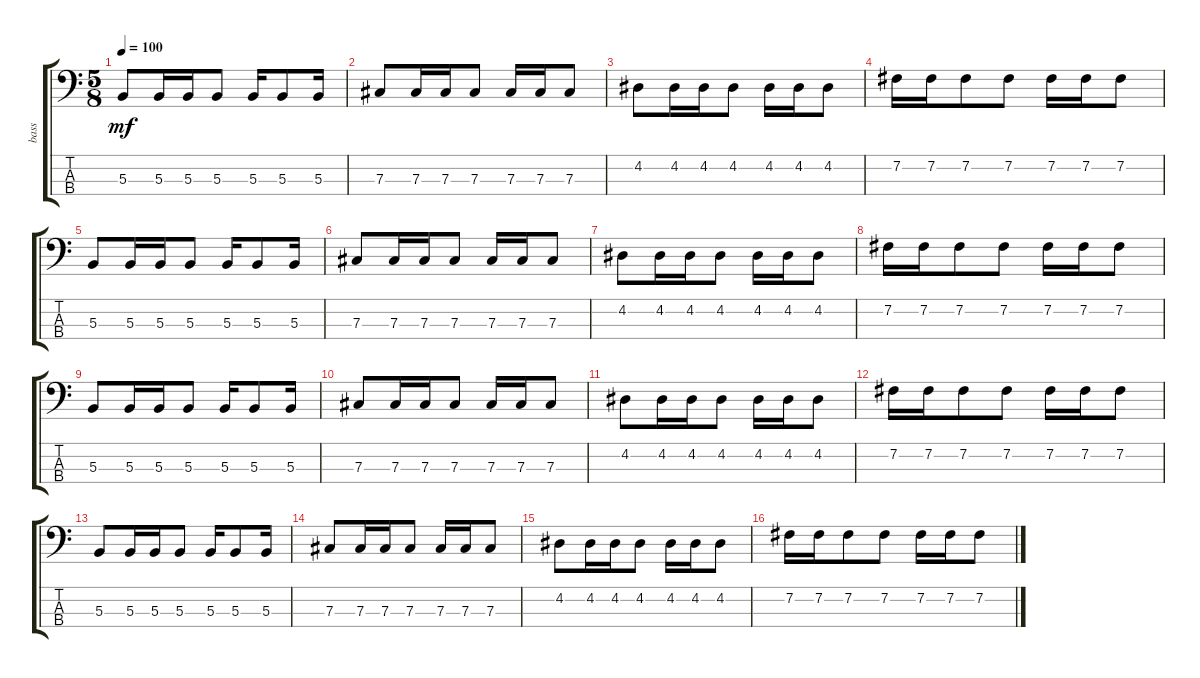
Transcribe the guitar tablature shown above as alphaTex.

\track ("bass" "bass") {instrument electricbassfinger}
\staff {score tabs}
\tuning (E2 B1 Gb1 Db1) {hide}
\ts (5 8)
\tempo 100
\clef f4
\ks c
5.3.8{dy mf} 5.3.16 5.3.16 5.3.8 5.3.16 5.3.8 5.3.16 |
7.3.8 7.3.16 7.3.16 7.3.8 7.3.16 7.3.16 7.3.8 |
4.2.8 4.2.16 4.2.16 4.2.8 4.2.16 4.2.16 4.2.8 |
7.2.16 7.2.16 7.2.8 7.2.8 7.2.16 7.2.16 7.2.8 |
5.3.8 5.3.16 5.3.16 5.3.8 5.3.16 5.3.8 5.3.16 |
7.3.8 7.3.16 7.3.16 7.3.8 7.3.16 7.3.16 7.3.8 |
4.2.8 4.2.16 4.2.16 4.2.8 4.2.16 4.2.16 4.2.8 |
7.2.16 7.2.16 7.2.8 7.2.8 7.2.16 7.2.16 7.2.8 |
5.3.8 5.3.16 5.3.16 5.3.8 5.3.16 5.3.8 5.3.16 |
7.3.8 7.3.16 7.3.16 7.3.8 7.3.16 7.3.16 7.3.8 |
4.2.8 4.2.16 4.2.16 4.2.8 4.2.16 4.2.16 4.2.8 |
7.2.16 7.2.16 7.2.8 7.2.8 7.2.16 7.2.16 7.2.8 |
5.3.8 5.3.16 5.3.16 5.3.8 5.3.16 5.3.8 5.3.16 |
7.3.8 7.3.16 7.3.16 7.3.8 7.3.16 7.3.16 7.3.8 |
4.2.8 4.2.16 4.2.16 4.2.8 4.2.16 4.2.16 4.2.8 |
7.2.16 7.2.16 7.2.8 7.2.8 7.2.16 7.2.16 7.2.8
